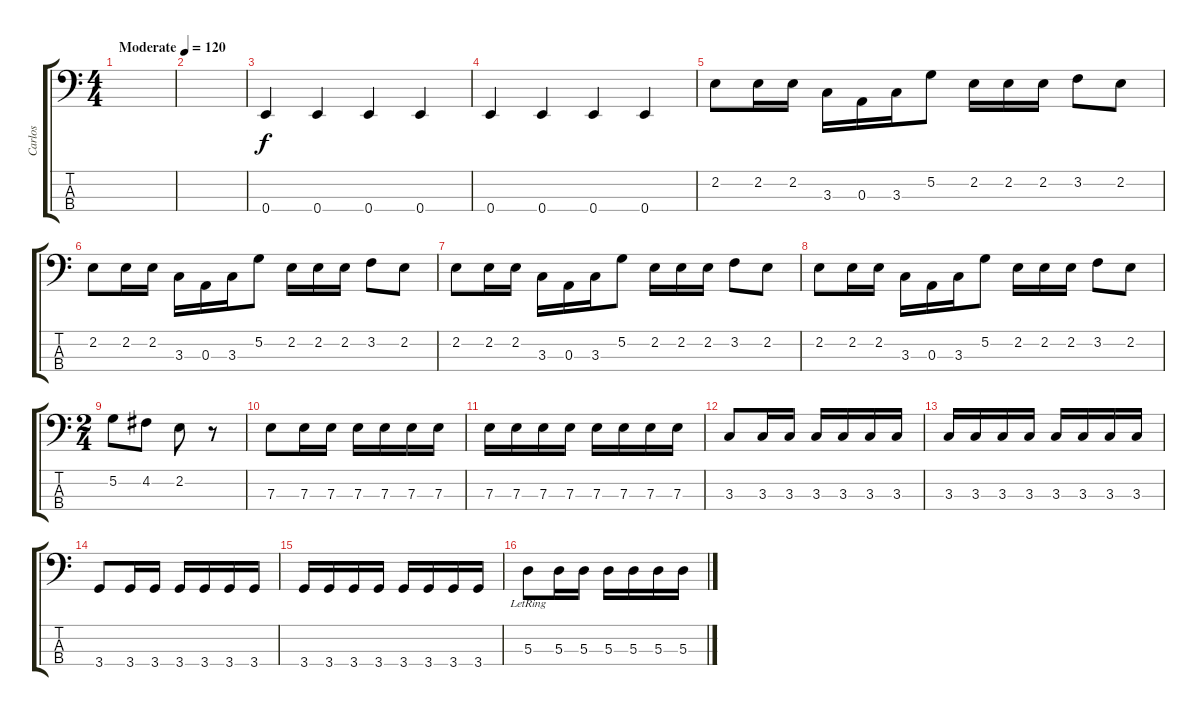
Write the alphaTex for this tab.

\track ("Carlos" "Carlos") {instrument electricbassfinger}
\staff {score tabs}
\tuning (G2 D2 A1 E1) {hide}
\ts (4 4)
\tempo (120 "Moderate")
\clef f4
\ks c
|
|
0.4.4 0.4.4 0.4.4 0.4.4 |
0.4.4 0.4.4 0.4.4 0.4.4 |
2.2.8 2.2.16 2.2.16 3.3.16 0.3.16 3.3.16 5.2.8 2.2.16 2.2.16 2.2.16 3.2.8 2.2.8 |
2.2.8 2.2.16 2.2.16 3.3.16 0.3.16 3.3.16 5.2.8 2.2.16 2.2.16 2.2.16 3.2.8 2.2.8 |
2.2.8 2.2.16 2.2.16 3.3.16 0.3.16 3.3.16 5.2.8 2.2.16 2.2.16 2.2.16 3.2.8 2.2.8 |
2.2.8 2.2.16 2.2.16 3.3.16 0.3.16 3.3.16 5.2.8 2.2.16 2.2.16 2.2.16 3.2.8 2.2.8 |
\ts (2 4)
5.2.8 4.2.8 2.2.8 r.8 |
7.3.8 7.3.16 7.3.16 7.3.16 7.3.16 7.3.16 7.3.16 |
7.3.16 7.3.16 7.3.16 7.3.16 7.3.16 7.3.16 7.3.16 7.3.16 |
3.3.8 3.3.16 3.3.16 3.3.16 3.3.16 3.3.16 3.3.16 |
3.3.16 3.3.16 3.3.16 3.3.16 3.3.16 3.3.16 3.3.16 3.3.16 |
3.4.8 3.4.16 3.4.16 3.4.16 3.4.16 3.4.16 3.4.16 |
3.4.16 3.4.16 3.4.16 3.4.16 3.4.16 3.4.16 3.4.16 3.4.16 |
5.3{lr}.8 5.3.16 5.3.16 5.3.16 5.3.16 5.3.16 5.3.16
